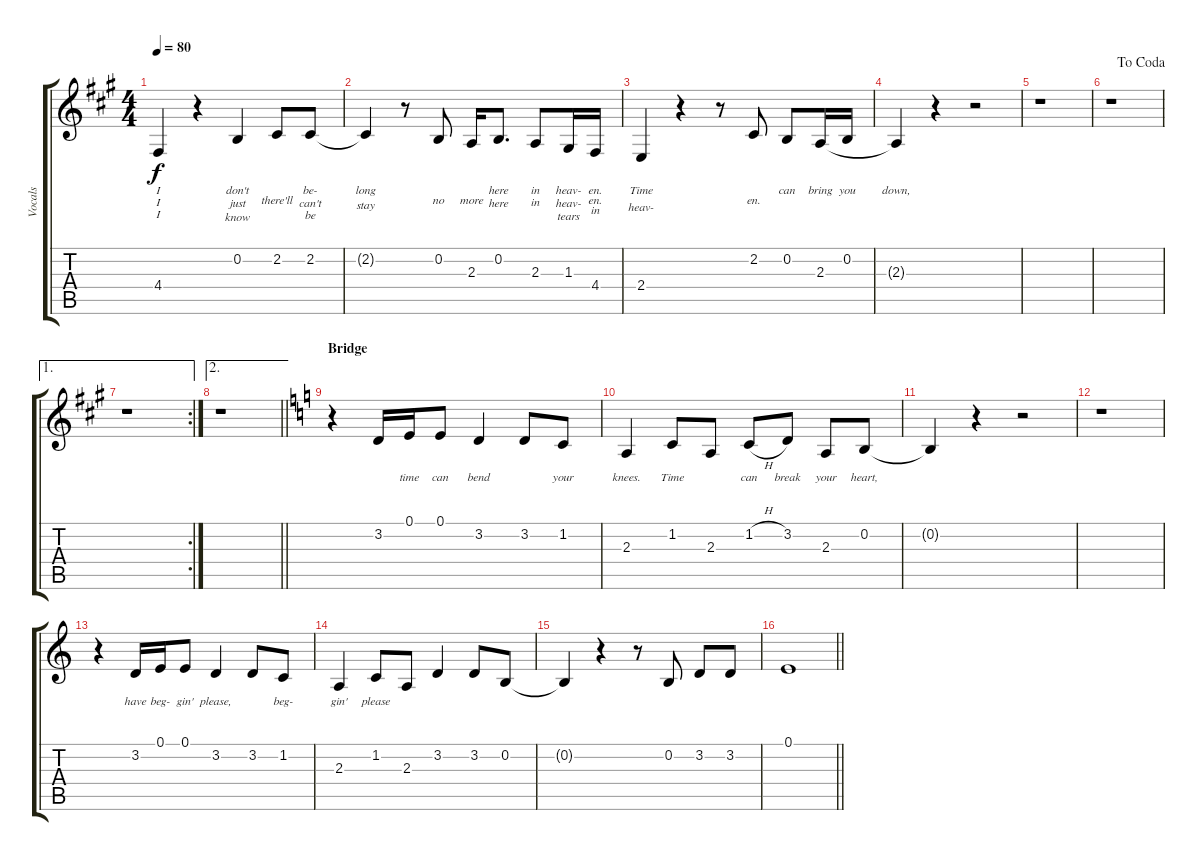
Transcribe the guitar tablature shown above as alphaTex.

\track ("Vocals" "Vocals") {instrument lead6voice}
\staff {score tabs}
\tuning (E4 B3 G3 D3 A2 E2) {hide}
\ts (4 4)
\tempo 80
\clef g2
\ks a
4.4{t}.4{lyrics (0 "I") lyrics (1 "I") lyrics (2 "I") lyrics (3 "") lyrics (4 "") dy f} r.4 0.2.4{lyrics (0 "don't") lyrics (1 "just") lyrics (2 "know") lyrics (3 "") lyrics (4 "")} 2.2.8{lyrics (0 "") lyrics (1 "") lyrics (2 "there'll") lyrics (3 "") lyrics (4 "")} 2.2.8{lyrics (0 "be-") lyrics (1 "can't") lyrics (2 "be") lyrics (3 "") lyrics (4 "")} |
2.2{t}.4{lyrics (0 "long") lyrics (1 "stay") lyrics (2 "") lyrics (3 "") lyrics (4 "")} r.8 0.2.8{lyrics (0 "") lyrics (1 "") lyrics (2 "no") lyrics (3 "") lyrics (4 "")} 2.3.16{lyrics (0 "") lyrics (1 "") lyrics (2 "more") lyrics (3 "") lyrics (4 "")} 0.2.8{d lyrics (0 "here") lyrics (1 "here") lyrics (2 "") lyrics (3 "") lyrics (4 "")} 2.3.8{lyrics (0 "in") lyrics (1 "in") lyrics (2 "") lyrics (3 "") lyrics (4 "")} 1.3.16{lyrics (0 "heav-") lyrics (1 "heav-") lyrics (2 "tears") lyrics (3 "") lyrics (4 "")} 4.4.16{lyrics (0 "en.") lyrics (1 "en.") lyrics (2 "in") lyrics (3 "") lyrics (4 "")} |
2.4.4{lyrics (0 "Time") lyrics (1 "") lyrics (2 "heav-") lyrics (3 "") lyrics (4 "")} r.4 r.8 2.2.8{lyrics (0 "") lyrics (1 "") lyrics (2 "en.") lyrics (3 "") lyrics (4 "")} 0.2.8{lyrics (0 "can") lyrics (1 "") lyrics (2 "") lyrics (3 "") lyrics (4 "")} 2.3.16{lyrics (0 "bring") lyrics (1 "") lyrics (2 "") lyrics (3 "") lyrics (4 "")} 0.2.16{lyrics (0 "you") lyrics (1 "") lyrics (2 "") lyrics (3 "") lyrics (4 "")} |
2.3{t}.4{lyrics (0 "down,") lyrics (1 "") lyrics (2 "") lyrics (3 "") lyrics (4 "")} r.4 r.2 |
r.1 |
\jump dacoda
r.1 |
\ae 1
\rc 2
r.1 |
\ae 2
\barLineRight lightlight
r.1 |
\section ("" "Bridge")
\ks c
r.4 3.2.16{lyrics (0 "") lyrics (1 "") lyrics (2 "") lyrics (3 "") lyrics (4 "")} 0.1.16{lyrics (0 "time") lyrics (1 "") lyrics (2 "") lyrics (3 "") lyrics (4 "")} 0.1.8{lyrics (0 "can") lyrics (1 "") lyrics (2 "") lyrics (3 "") lyrics (4 "")} 3.2.4{lyrics (0 "bend") lyrics (1 "") lyrics (2 "") lyrics (3 "") lyrics (4 "")} 3.2.8{lyrics (0 "") lyrics (1 "") lyrics (2 "") lyrics (3 "") lyrics (4 "")} 1.2.8{lyrics (0 "your") lyrics (1 "") lyrics (2 "") lyrics (3 "") lyrics (4 "")} |
2.3.4{lyrics (0 "knees.") lyrics (1 "") lyrics (2 "") lyrics (3 "") lyrics (4 "")} 1.2.8{lyrics (0 "Time") lyrics (1 "") lyrics (2 "") lyrics (3 "") lyrics (4 "")} 2.3.8{lyrics (0 "") lyrics (1 "") lyrics (2 "") lyrics (3 "") lyrics (4 "")} 1.2{h}.8{lyrics (0 "can") lyrics (1 "") lyrics (2 "") lyrics (3 "") lyrics (4 "")} 3.2.8{lyrics (0 "break") lyrics (1 "") lyrics (2 "") lyrics (3 "") lyrics (4 "")} 2.3.8{lyrics (0 "your") lyrics (1 "") lyrics (2 "") lyrics (3 "") lyrics (4 "")} 0.2.8{lyrics (0 "heart,") lyrics (1 "") lyrics (2 "") lyrics (3 "") lyrics (4 "")} |
0.2{t}.4{lyrics (0 "") lyrics (1 "") lyrics (2 "") lyrics (3 "") lyrics (4 "")} r.4 r.2 |
r.1 |
r.4 3.2.16{lyrics (0 "have") lyrics (1 "") lyrics (2 "") lyrics (3 "") lyrics (4 "")} 0.1.16{lyrics (0 "beg-") lyrics (1 "") lyrics (2 "") lyrics (3 "") lyrics (4 "")} 0.1.8{lyrics (0 "gin'") lyrics (1 "") lyrics (2 "") lyrics (3 "") lyrics (4 "")} 3.2.4{lyrics (0 "please,") lyrics (1 "") lyrics (2 "") lyrics (3 "") lyrics (4 "")} 3.2.8{lyrics (0 "") lyrics (1 "") lyrics (2 "") lyrics (3 "") lyrics (4 "")} 1.2.8{lyrics (0 "beg-") lyrics (1 "") lyrics (2 "") lyrics (3 "") lyrics (4 "")} |
2.3.4{lyrics (0 "gin'") lyrics (1 "") lyrics (2 "") lyrics (3 "") lyrics (4 "")} 1.2.8{lyrics (0 "please") lyrics (1 "") lyrics (2 "") lyrics (3 "") lyrics (4 "")} 2.3.8 3.2.4 3.2.8 0.2.8 |
0.2{t}.4 r.4 r.8 0.2.8 3.2.8 3.2.8 |
\barLineRight lightlight
0.1.1
